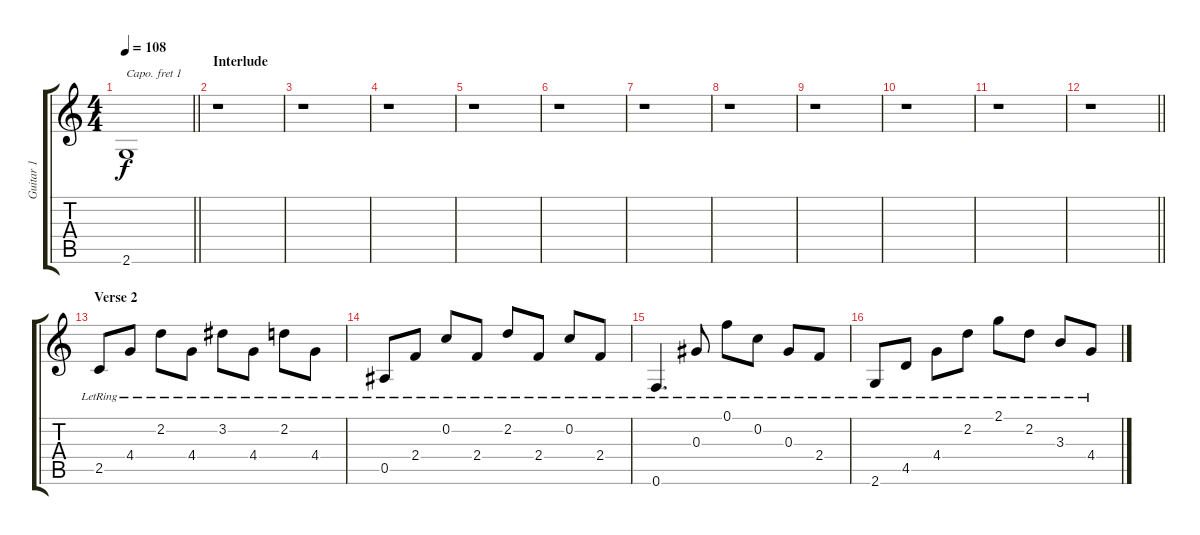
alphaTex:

\track ("Guitar 1" "Guitar 1") {instrument electricguitarjazz}
\staff {score tabs}
\capo 1
\tuning (E4 B3 G3 D3 A2 E2) {hide}
\ts (4 4)
\tempo 108
\clef g2
\barLineRight lightlight
\ks c
2.6.1{dy f} |
\section ("" "Interlude")
r.1 |
r.1 |
r.1 |
r.1 |
r.1 |
r.1 |
r.1 |
r.1 |
r.1 |
r.1 |
\barLineRight lightlight
r.1 |
\section ("" "Verse 2")
2.5{lr}.8 4.4{lr}.8 2.2{lr}.8 4.4{lr}.8 3.2{lr}.8 4.4{lr}.8 2.2{lr}.8 4.4{lr}.8 |
0.5{lr}.8 2.4{lr}.8 0.2{lr}.8 2.4{lr}.8 2.2{lr}.8 2.4{lr}.8 0.2{lr}.8 2.4{lr}.8 |
0.6{lr}.4{d} 0.3{lr}.8 0.1{lr}.8 0.2{lr}.8 0.3{lr}.8 2.4{lr}.8 |
2.6{lr}.8 4.5{lr}.8 4.4{lr}.8 2.2{lr}.8 2.1{lr}.8 2.2{lr}.8 3.3{lr}.8 4.4{lr}.8
